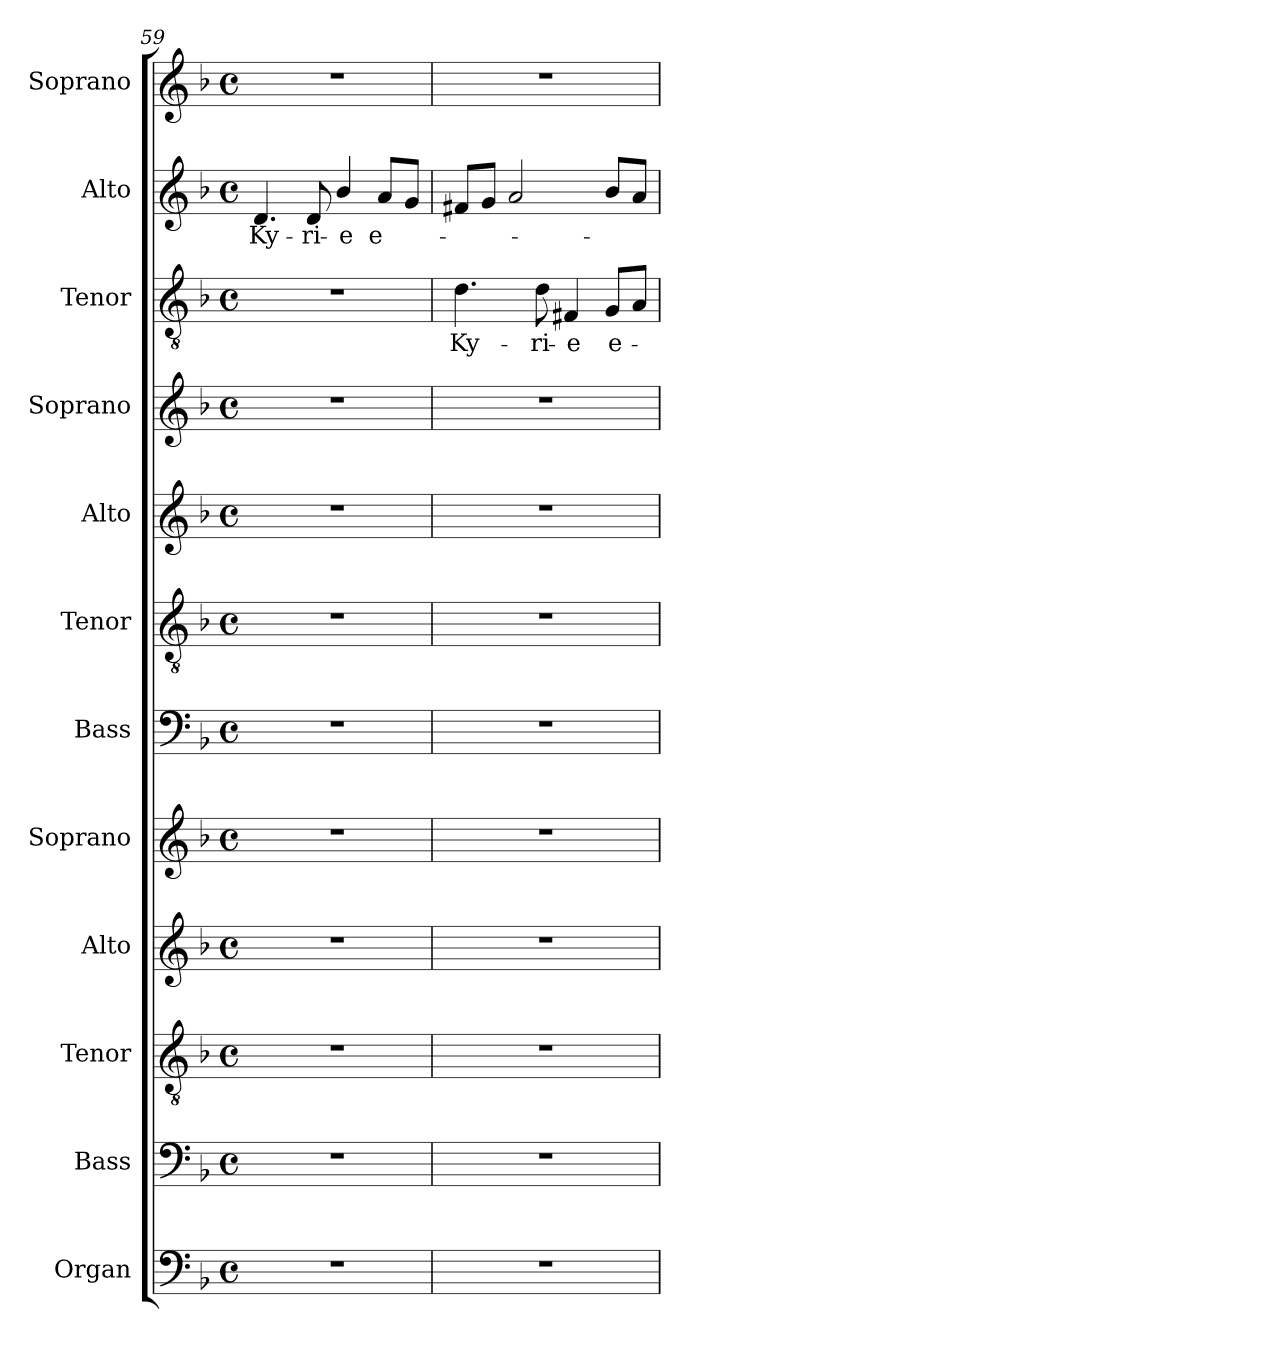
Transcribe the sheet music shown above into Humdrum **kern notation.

**kern	**kern	**kern	**kern	**kern	**kern	**kern	**kern	**kern	**kern	**text	**kern	**text	**kern
*part12	*part11	*part10	*part9	*part8	*part7	*part6	*part5	*part4	*part3	*part3	*part2	*part2	*part1
*staff12	*staff11	*staff10	*staff9	*staff8	*staff7	*staff6	*staff5	*staff4	*staff3	*staff3	*staff2	*staff2	*staff1
*I"Organ	*I"Bass	*I"Tenor	*I"Alto	*I"Soprano	*I"Bass	*I"Tenor	*I"Alto	*I"Soprano	*I"Tenor	*	*I"Alto	*	*I"Soprano
*I'Org.	*I'B.	*I'T.	*I'A.	*I'S.	*I'B.	*I'T.	*I'A.	*I'S.	*I'T.	*	*I'A.	*	*I'S.
!!LO:PB:g=z
*clefF4	*clefF4	*clefGv2	*clefG2	*clefG2	*clefF4	*clefGv2	*clefG2	*clefG2	*clefGv2	*	*clefG2	*	*clefG2
*	*	*ITrd7c12	*	*	*	*ITrd7c12	*	*	*ITrd7c12	*	*	*	*
*k[b-]	*k[b-]	*k[b-]	*k[b-]	*k[b-]	*k[b-]	*k[b-]	*k[b-]	*k[b-]	*k[b-]	*	*k[b-]	*	*k[b-]
*F:	*F:	*F:	*F:	*F:	*F:	*F:	*F:	*F:	*F:	*	*F:	*	*F:
*M4/4	*M4/4	*M4/4	*M4/4	*M4/4	*M4/4	*M4/4	*M4/4	*M4/4	*M4/4	*	*M4/4	*	*M4/4
*met(c)	*met(c)	*met(c)	*met(c)	*met(c)	*met(c)	*met(c)	*met(c)	*met(c)	*met(c)	*	*met(c)	*	*met(c)
=59	=59	=59	=59	=59	=59	=59	=59	=59	=59	=59	=59	=59	=59
!	!	!	!	!	!	!	!	!	!	!	!	!LO:LY:b:color=#000000	!
1r	1r	1r	1r	1r	1r	1r	1r	1r	1r	.	4.di/	Ky-	1r
!	!	!	!	!	!	!	!	!	!	!	!	!LO:LY:b:color=#000000	!
.	.	.	.	.	.	.	.	.	.	.	8di/	-ri-	.
!	!	!	!	!	!	!	!	!	!	!	!	!LO:LY:b:color=#000000	!
.	.	.	.	.	.	.	.	.	.	.	4b-i/	-e	.
!	!	!	!	!	!	!	!	!	!	!	!	!LO:LY:b:color=#000000	!
.	.	.	.	.	.	.	.	.	.	.	8ai/L	e-	.
.	.	.	.	.	.	.	.	.	.	.	8gi/J	.	.
=60	=60	=60	=60	=60	=60	=60	=60	=60	=60	=60	=60	=60	=60
!	!	!	!	!	!	!	!	!	!	!LO:LY:b:color=#000000	!	!	!
1r	1r	1r	1r	1r	1r	1r	1r	1r	4.Di\	Ky-	8f#Xi/L	.	1r
.	.	.	.	.	.	.	.	.	.	.	8gi/J	.	.
.	.	.	.	.	.	.	.	.	.	.	2ai/	.	.
!	!	!	!	!	!	!	!	!	!	!LO:LY:b:color=#000000	!	!	!
.	.	.	.	.	.	.	.	.	8Di\	-ri-	.	.	.
!	!	!	!	!	!	!	!	!	!	!LO:LY:b:color=#000000	!	!	!
.	.	.	.	.	.	.	.	.	4FF#Xi/	-e	.	.	.
!	!	!	!	!	!	!	!	!	!	!LO:LY:b:color=#000000	!	!	!
.	.	.	.	.	.	.	.	.	8GGi/L	e-	8b-i/L	.	.
.	.	.	.	.	.	.	.	.	8AAi/J	.	8ai/J	.	.
=	=	=	=	=	=	=	=	=	=	=	=	=	=
*-	*-	*-	*-	*-	*-	*-	*-	*-	*-	*-	*-	*-	*-
